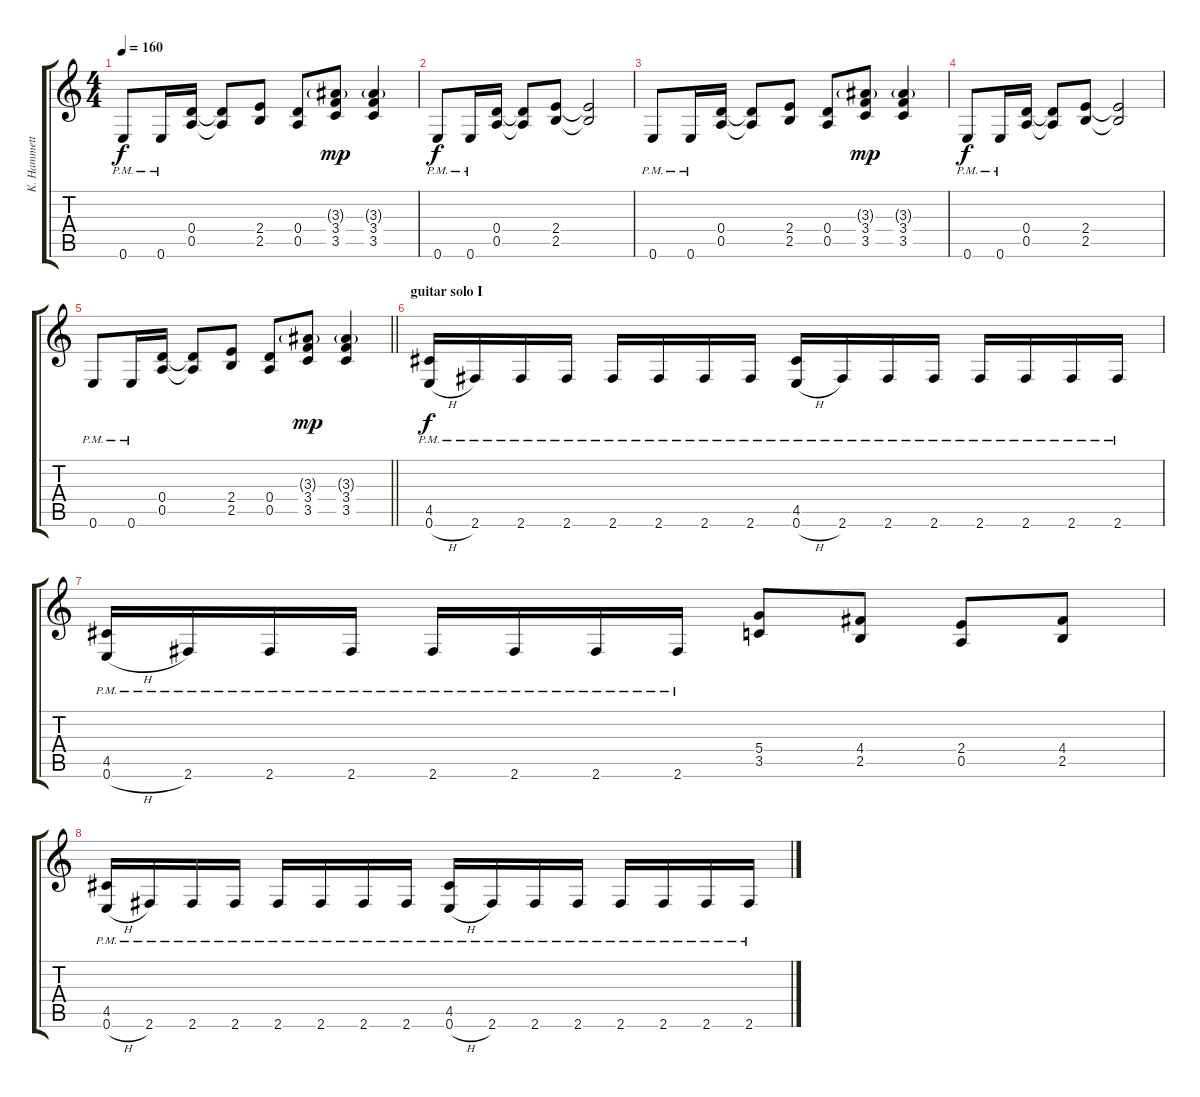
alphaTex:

\track ("K. Hammett - Rhythm guitar" "K. Hammett") {instrument distortionguitar}
\staff {score tabs}
\tuning (E4 B3 G3 D3 A2 E2) {hide}
\ts (4 4)
\tempo 160
\clef g2
\ks c
0.6{pm}.8{dy f} 0.6{pm}.16 (0.4 0.5).16 (0.4{t} 0.5{t}).8 (2.4 2.5).8 (0.4 0.5).8 (3.3{g} 3.4 3.5).8{dy mp} (3.3{g} 3.4 3.5).4 |
0.6{pm}.8{dy f} 0.6{pm}.16 (0.4 0.5).16 (0.4{t} 0.5{t}).8 (2.4 2.5).8 (2.4{t} 2.5{t}).2 |
0.6{pm}.8 0.6{pm}.16 (0.4 0.5).16 (0.4{t} 0.5{t}).8 (2.4 2.5).8 (0.4 0.5).8 (3.3{g} 3.4 3.5).8{dy mp} (3.3{g} 3.4 3.5).4 |
0.6{pm}.8{dy f} 0.6{pm}.16 (0.4 0.5).16 (0.4{t} 0.5{t}).8 (2.4 2.5).8 (2.4{t} 2.5{t}).2 |
\barLineRight lightlight
0.6{pm}.8 0.6{pm}.16 (0.4 0.5).16 (0.4{t} 0.5{t}).8 (2.4 2.5).8 (0.4 0.5).8 (3.3{g} 3.4 3.5).8{dy mp} (3.3{g} 3.4 3.5).4 |
\section ("" "guitar solo I")
(4.5{pm} 0.6{h pm}).16{dy f} 2.6{pm}.16 2.6{pm}.16 2.6{pm}.16 2.6{pm}.16 2.6{pm}.16 2.6{pm}.16 2.6{pm}.16 (4.5{pm} 0.6{h pm}).16 2.6{pm}.16 2.6{pm}.16 2.6{pm}.16 2.6{pm}.16 2.6{pm}.16 2.6{pm}.16 2.6{pm}.16 |
(4.5{pm} 0.6{h pm}).16 2.6{pm}.16 2.6{pm}.16 2.6{pm}.16 2.6{pm}.16 2.6{pm}.16 2.6{pm}.16 2.6{pm}.16 (5.4 3.5).8 (4.4 2.5).8 (2.4 0.5).8 (4.4 2.5).8 |
(4.5{pm} 0.6{h pm}).16 2.6{pm}.16 2.6{pm}.16 2.6{pm}.16 2.6{pm}.16 2.6{pm}.16 2.6{pm}.16 2.6{pm}.16 (4.5{pm} 0.6{h pm}).16 2.6{pm}.16 2.6{pm}.16 2.6{pm}.16 2.6{pm}.16 2.6{pm}.16 2.6{pm}.16 2.6{pm}.16
